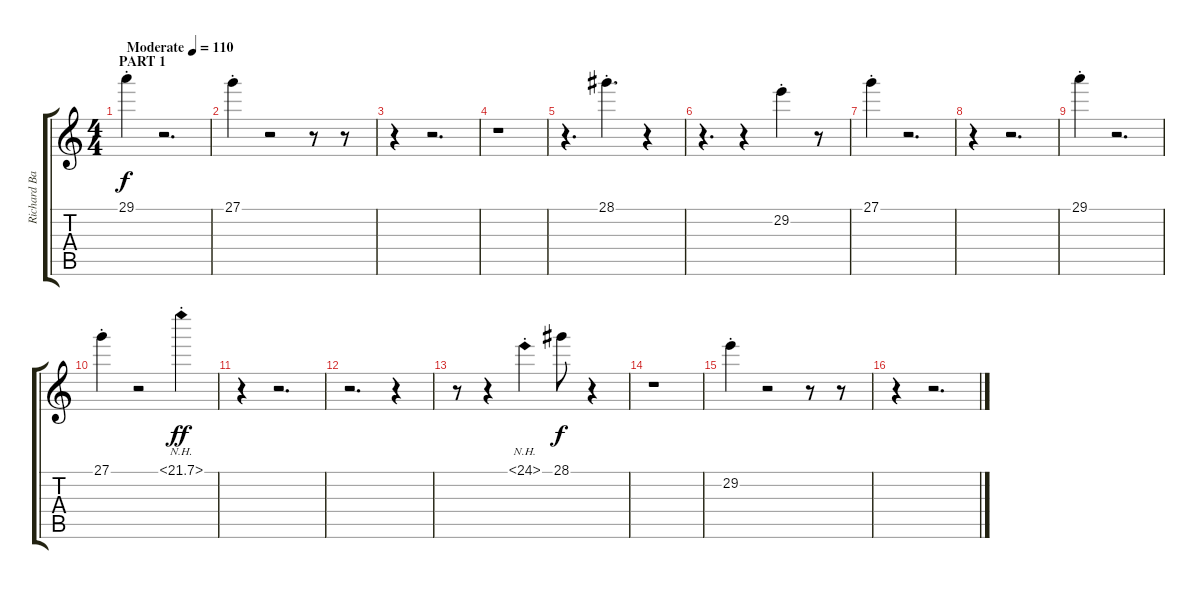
\track ("Richard Barbieri - Keyboard 2" "Richard Ba") {instrument celesta}
\staff {score tabs}
\tuning (E4 B3 G3 D3 A2 E2) {hide}
\ts (4 4)
\section ("" "PART 1")
\tempo (110 "Moderate")
\clef g2
\ks c
29.1{st}.4{dy f instrument celesta} r.2{d} |
27.1{st}.4 r.2 r.8 r.8 |
r.4 r.2{d} |
r.1 |
r.4{d} 28.1{st}.4{d} r.4 |
r.4{d} r.4 29.2{st}.4 r.8 |
27.1{st}.4 r.2{d} |
r.4 r.2{d} |
29.1{st}.4 r.2{d} |
27.1{st}.4 r.2 22.1{nh st}.4{dy ff} |
r.4 r.2{d} |
r.2{d} r.4 |
r.8 r.4 24.1{nh st}.4 28.1.8{dy f} r.4 |
r.1 |
29.2{st}.4 r.2 r.8 r.8 |
r.4 r.2{d}
